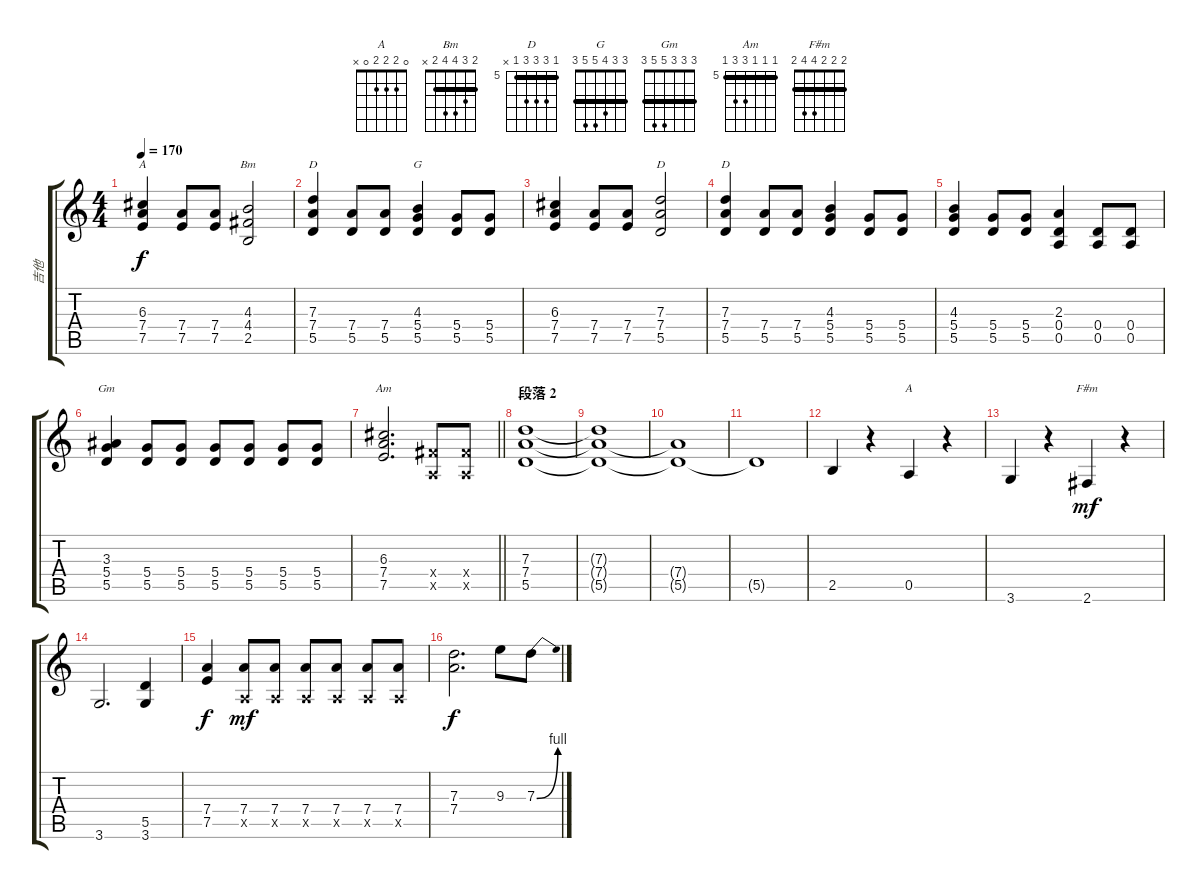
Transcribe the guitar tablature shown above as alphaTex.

\track ("吉他" "吉他") {instrument overdrivenguitar}
\staff {score tabs}
\tuning (E4 B3 G3 D3 A2 E2) {hide}
\chord ("A" 5 5 6 7 7 5) {firstfret 5 barre 5}
\chord ("Bm" 2 3 4 4 2 x) {barre 2}
\chord ("D" 2 3 2 0 x x) {barre 2}
\chord ("G" 3 3 4 5 5 3) {barre 3}
\chord ("D" 5 7 7 0 x x) {firstfret 5}
\chord ("D" 5 7 7 7 5 x) {firstfret 5 barre 5}
\chord ("Gm" 3 3 3 5 5 3) {barre 3}
\chord ("Am" 5 5 5 7 7 5) {firstfret 5 barre 5}
\chord ("A" 0 2 2 2 0 x)
\chord ("F#m" 2 2 2 4 4 2) {barre 2}
\ts (4 4)
\tempo 170
\clef g2
\ks c
(6.3 7.4 7.5).4{ch "A" dy f} (7.4 7.5).8 (7.4 7.5).8 (4.3 4.4 2.5).2{ch "Bm"} |
(7.3 7.4 5.5).4{ch "D"} (7.4 5.5).8 (7.4 5.5).8 (4.3 5.4 5.5).4{ch "G"} (5.4 5.5).8 (5.4 5.5).8 |
(6.3 7.4 7.5).4 (7.4 7.5).8 (7.4 7.5).8 (7.3 7.4 5.5).2{ch "D"} |
(7.3 7.4 5.5).4{ch "D"} (7.4 5.5).8 (7.4 5.5).8 (4.3 5.4 5.5).4 (5.4 5.5).8 (5.4 5.5).8 |
(4.3 5.4 5.5).4 (5.4 5.5).8 (5.4 5.5).8 (2.3 0.4 0.5).4 (0.4 0.5).8 (0.4 0.5).8 |
(3.3 5.4 5.5).4{ch "Gm"} (5.4 5.5).8 (5.4 5.5).8 (5.4 5.5).8 (5.4 5.5).8 (5.4 5.5).8 (5.4 5.5).8 |
\barLineRight lightlight
(6.3 7.4 7.5).2{d ch "Am"} (4.4{x} 0.5{x}).8 (4.4{x} 0.5{x}).8 |
\section ("" "段落 2")
(7.3 7.4 5.5).1 |
(7.3{t} 7.4{t} 5.5{t}).1 |
(7.4{t} 5.5{t}).1 |
5.5{t}.1 |
2.5.4 r.4 0.5.4{ch "A"} r.4 |
3.6.4 r.4 2.6.4{ch "F#m" dy mf} r.4 |
3.6.2{d} (5.5 3.6).4 |
(7.4 7.5).4{dy f} (7.4 0.5{x}).8{dy mf} (7.4 0.5{x}).8 (7.4 0.5{x}).8 (7.4 0.5{x}).8 (7.4 0.5{x}).8 (7.4 0.5{x}).8 |
(7.3 7.4).2{d dy f} 9.3.8 7.3{be (bend 0 0 60 4)}.8
